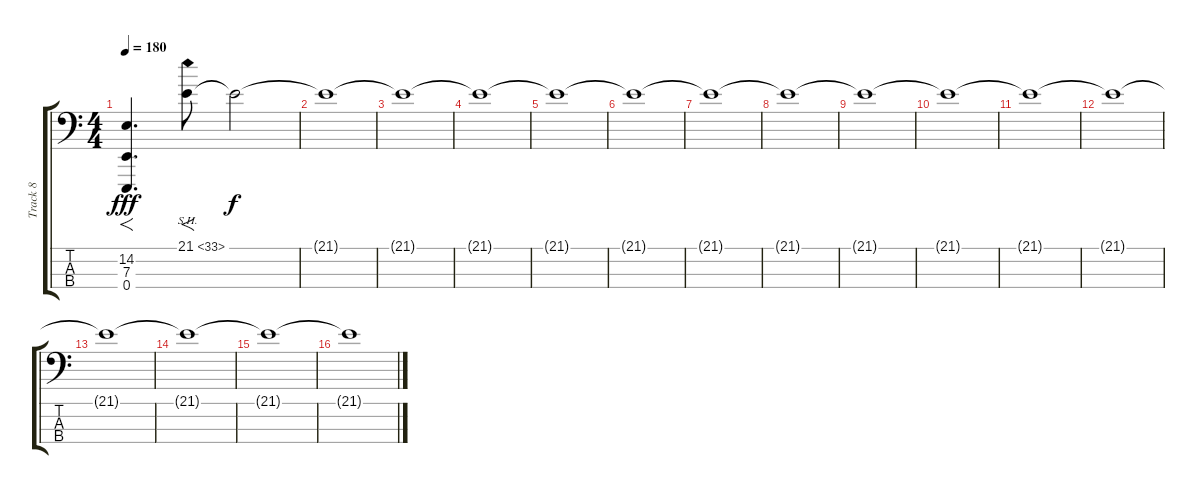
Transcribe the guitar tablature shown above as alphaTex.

\track ("Track 8" "Track 8") {instrument synthbrass1}
\staff {score tabs}
\tuning (G2 D2 A1 E1) {hide}
\ts (4 4)
\tempo 180
\clef f4
\ks c
(14.2 7.3 0.4).4{f d dy fff} 21.1{sh 12}.8{f instrument stringensemble1} 21.1{t}.2{dy f} |
21.1{t}.1 |
21.1{t}.1 |
21.1{t}.1 |
21.1{t}.1 |
21.1{t}.1 |
21.1{t}.1 |
21.1{t}.1 |
21.1{t}.1 |
21.1{t}.1 |
21.1{t}.1 |
21.1{t}.1 |
21.1{t}.1 |
21.1{t}.1 |
21.1{t}.1 |
21.1{t}.1
